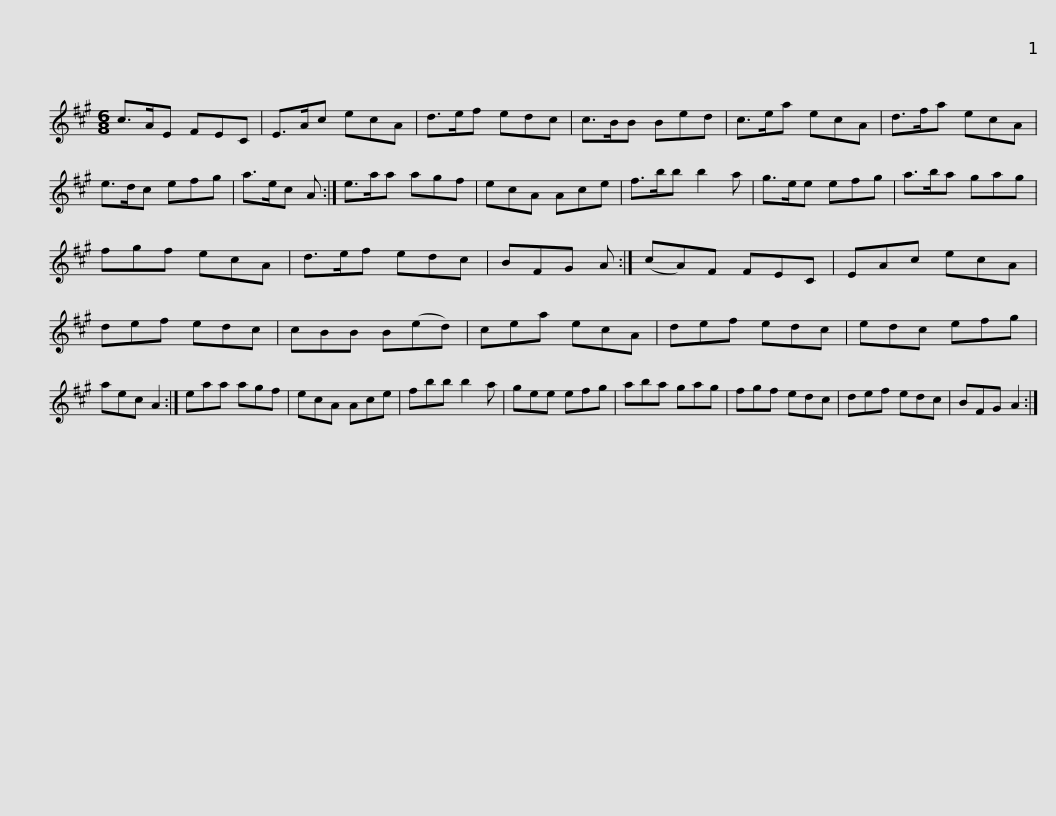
X:1
L:1/8
M:6/8
I:linebreak $
K:A
V:1 treble
V:1
 c>AE FEC | E>Ac ecA | d>ef edc | c>BB Bed | c>ea ecA | %5
 d>fa ecA | e>dc efg |$ a>ec A :| e>aa agf | ecA Ace | %10
 f>bb b2 a | g>ee efg | a>ba gag |$ fgf ecA | d>ef edc | %15
 BFG A :| (cA)F FEC | EAc ecA | def edc | cBB B(ed) |$ %20
 cea ecA | def edc | edc efg | aec A2 :| eaa agf | %25
 ecA Ace | fbb b2 a |$ gee efg | aba gag | fgf edc | %30
 def edc | BFG A2 :| %32
